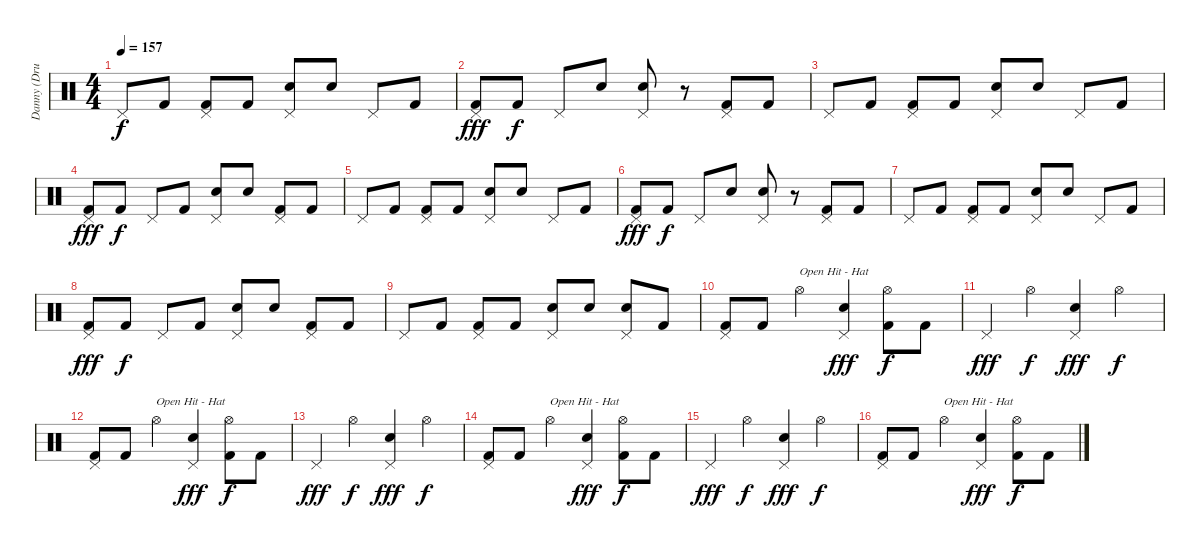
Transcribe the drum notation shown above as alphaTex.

\track ("Danny (Drums)" "Danny (Dru") {instrument percussion}
\staff {score}
\articulation defaults
\ts (4 4)
\tempo 157
\clef neutral
\ks c "Pedal Hi-Hat (hit)".8{dy f} "Kick (hit) 2".8
("Pedal Hi-Hat (hit)" "Kick (hit) 2").8 "Kick (hit) 2".8 ("Pedal Hi-Hat (hit)" "Electric Snare (hit)").8 "Electric Snare (hit)".8 "Pedal Hi-Hat (hit)".8 "Kick (hit) 2".8 |
("Pedal Hi-Hat (hit)" "Kick (hit) 2").8{dy fff} "Kick (hit) 2".8{dy f} "Pedal Hi-Hat (hit)".8 "Electric Snare (hit)".8 ("Pedal Hi-Hat (hit)" "Electric Snare (hit)").8 r.8 ("Pedal Hi-Hat (hit)" "Kick (hit) 2").8 "Kick (hit) 2".8 |
"Pedal Hi-Hat (hit)".8 "Kick (hit) 2".8 ("Pedal Hi-Hat (hit)" "Kick (hit) 2").8 "Kick (hit) 2".8 ("Pedal Hi-Hat (hit)" "Electric Snare (hit)").8 "Electric Snare (hit)".8 "Pedal Hi-Hat (hit)".8 "Kick (hit) 2".8 |
("Pedal Hi-Hat (hit)" "Kick (hit) 2").8{dy fff} "Kick (hit) 2".8{dy f} "Pedal Hi-Hat (hit)".8 "Kick (hit) 2".8 ("Pedal Hi-Hat (hit)" "Electric Snare (hit)").8 "Electric Snare (hit)".8 ("Pedal Hi-Hat (hit)" "Kick (hit) 2").8 "Kick (hit) 2".8 |
"Pedal Hi-Hat (hit)".8 "Kick (hit) 2".8 ("Pedal Hi-Hat (hit)" "Kick (hit) 2").8 "Kick (hit) 2".8 ("Pedal Hi-Hat (hit)" "Electric Snare (hit)").8 "Electric Snare (hit)".8 "Pedal Hi-Hat (hit)".8 "Kick (hit) 2".8 |
("Pedal Hi-Hat (hit)" "Kick (hit) 2").8{dy fff} "Kick (hit) 2".8{dy f} "Pedal Hi-Hat (hit)".8 "Electric Snare (hit)".8 ("Pedal Hi-Hat (hit)" "Electric Snare (hit)").8 r.8 ("Pedal Hi-Hat (hit)" "Kick (hit) 2").8 "Kick (hit) 2".8 |
"Pedal Hi-Hat (hit)".8 "Kick (hit) 2".8 ("Pedal Hi-Hat (hit)" "Kick (hit) 2").8 "Kick (hit) 2".8 ("Pedal Hi-Hat (hit)" "Electric Snare (hit)").8 "Electric Snare (hit)".8 "Pedal Hi-Hat (hit)".8 "Kick (hit) 2".8 |
("Pedal Hi-Hat (hit)" "Kick (hit) 2").8{dy fff} "Kick (hit) 2".8{dy f} "Pedal Hi-Hat (hit)".8 "Kick (hit) 2".8 ("Pedal Hi-Hat (hit)" "Electric Snare (hit)").8 "Electric Snare (hit)".8 ("Pedal Hi-Hat (hit)" "Kick (hit) 2").8 "Kick (hit) 2".8 |
"Pedal Hi-Hat (hit)".8 "Kick (hit) 2".8 ("Pedal Hi-Hat (hit)" "Kick (hit) 2").8 "Kick (hit) 2".8 ("Pedal Hi-Hat (hit)" "Electric Snare (hit)").8 "Electric Snare (hit)".8 ("Pedal Hi-Hat (hit)" "Electric Snare (hit)").8 "Kick (hit) 2".8 |
("Pedal Hi-Hat (hit)" "Kick (hit) 2").8 "Kick (hit) 2".8 "Hi-Hat (open)".4{txt "Open Hit - Hat"} ("Pedal Hi-Hat (hit)" "Electric Snare (hit)").4{dy fff} ("Hi-Hat (open)" "Kick (hit) 2").8{dy f} "Kick (hit) 2".8 |
"Pedal Hi-Hat (hit)".4{dy fff} "Hi-Hat (open)".4{dy f} ("Pedal Hi-Hat (hit)" "Electric Snare (hit)").4{dy fff} "Hi-Hat (open)".4{dy f} |
("Pedal Hi-Hat (hit)" "Kick (hit) 2").8 "Kick (hit) 2".8 "Hi-Hat (open)".4{txt "Open Hit - Hat"} ("Pedal Hi-Hat (hit)" "Electric Snare (hit)").4{dy fff} ("Hi-Hat (open)" "Kick (hit) 2").8{dy f} "Kick (hit) 2".8 |
"Pedal Hi-Hat (hit)".4{dy fff} "Hi-Hat (open)".4{dy f} ("Pedal Hi-Hat (hit)" "Electric Snare (hit)").4{dy fff} "Hi-Hat (open)".4{dy f} |
("Pedal Hi-Hat (hit)" "Kick (hit) 2").8 "Kick (hit) 2".8 "Hi-Hat (open)".4{txt "Open Hit - Hat"} ("Pedal Hi-Hat (hit)" "Electric Snare (hit)").4{dy fff} ("Hi-Hat (open)" "Kick (hit) 2").8{dy f} "Kick (hit) 2".8 |
"Pedal Hi-Hat (hit)".4{dy fff} "Hi-Hat (open)".4{dy f} ("Pedal Hi-Hat (hit)" "Electric Snare (hit)").4{dy fff} "Hi-Hat (open)".4{dy f} |
("Pedal Hi-Hat (hit)" "Kick (hit) 2").8 "Kick (hit) 2".8 "Hi-Hat (open)".4{txt "Open Hit - Hat"} ("Pedal Hi-Hat (hit)" "Electric Snare (hit)").4{dy fff} ("Hi-Hat (open)" "Kick (hit) 2").8{dy f} "Kick (hit) 2".8
